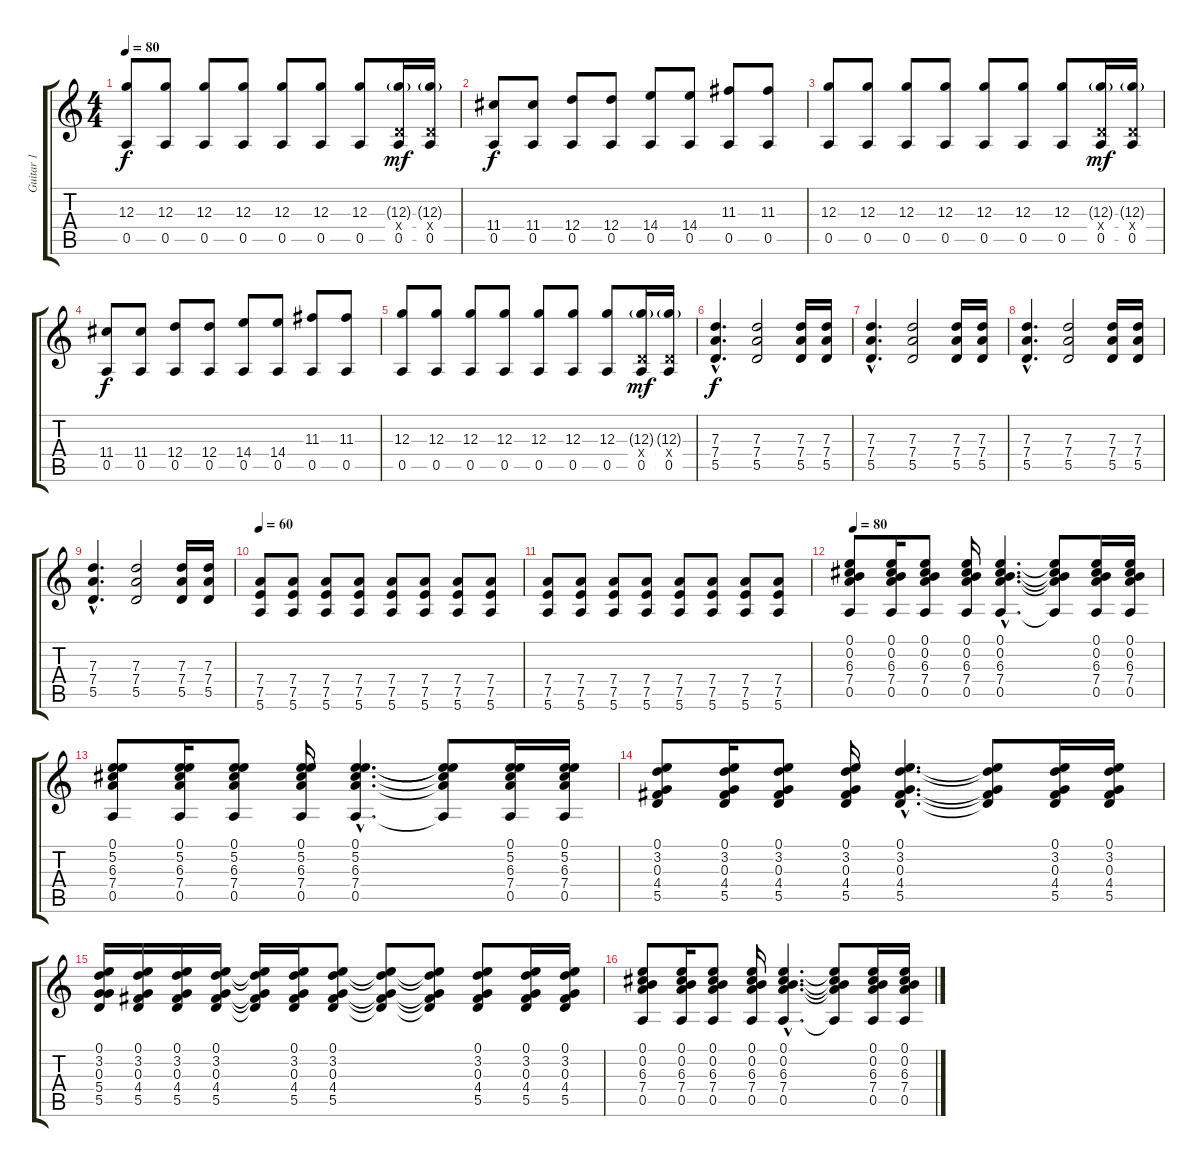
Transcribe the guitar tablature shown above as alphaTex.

\track ("Guitar 1" "Guitar 1") {instrument electricguitarjazz}
\staff {score tabs}
\tuning (E4 B3 G3 D3 A2 E2) {hide}
\ts (4 4)
\tempo 80
\clef g2
\ks c
(12.3 0.5).8{dy f} (12.3 0.5).8 (12.3 0.5).8 (12.3 0.5).8 (12.3 0.5).8 (12.3 0.5).8 (12.3 0.5).8 (12.3{g} 0.4{x} 0.5).16{dy mf} (12.3{g} 0.4{x} 0.5).16 |
(11.4 0.5).8{dy f} (11.4 0.5).8 (12.4 0.5).8 (12.4 0.5).8 (14.4 0.5).8 (14.4 0.5).8 (11.3 0.5).8 (11.3 0.5).8 |
(12.3 0.5).8 (12.3 0.5).8 (12.3 0.5).8 (12.3 0.5).8 (12.3 0.5).8 (12.3 0.5).8 (12.3 0.5).8 (12.3{g} 0.4{x} 0.5).16{dy mf} (12.3{g} 0.4{x} 0.5).16 |
(11.4 0.5).8{dy f} (11.4 0.5).8 (12.4 0.5).8 (12.4 0.5).8 (14.4 0.5).8 (14.4 0.5).8 (11.3 0.5).8 (11.3 0.5).8 |
(12.3 0.5).8 (12.3 0.5).8 (12.3 0.5).8 (12.3 0.5).8 (12.3 0.5).8 (12.3 0.5).8 (12.3 0.5).8 (12.3{g} 0.4{x} 0.5).16{dy mf} (12.3{g} 0.4{x} 0.5).16 |
(7.3{hac} 7.4{hac} 5.5{hac}).4{d dy f} (7.3 7.4 5.5).2 (7.3 7.4 5.5).16 (7.3 7.4 5.5).16 |
(7.3{hac} 7.4{hac} 5.5{hac}).4{d} (7.3 7.4 5.5).2 (7.3 7.4 5.5).16 (7.3 7.4 5.5).16 |
(7.3{hac} 7.4{hac} 5.5{hac}).4{d} (7.3 7.4 5.5).2 (7.3 7.4 5.5).16 (7.3 7.4 5.5).16 |
(7.3{hac} 7.4{hac} 5.5{hac}).4{d} (7.3 7.4 5.5).2 (7.3 7.4 5.5).16 (7.3 7.4 5.5).16 |
\tempo 60
(7.4 7.5 5.6).8 (7.4 7.5 5.6).8 (7.4 7.5 5.6).8 (7.4 7.5 5.6).8 (7.4 7.5 5.6).8 (7.4 7.5 5.6).8 (7.4 7.5 5.6).8 (7.4 7.5 5.6).8 |
(7.4 7.5 5.6).8 (7.4 7.5 5.6).8 (7.4 7.5 5.6).8 (7.4 7.5 5.6).8 (7.4 7.5 5.6).8 (7.4 7.5 5.6).8 (7.4 7.5 5.6).8 (7.4 7.5 5.6).8 |
\tempo 80
(0.1 0.2 6.3 7.4 0.5).8{volume 0 instrument electricguitarjazz} (0.1 0.2 6.3 7.4 0.5).16{volume 10} (0.1 0.2 6.3 7.4 0.5).8 (0.1 0.2 6.3 7.4 0.5).16 (0.1{hac} 0.2{hac} 6.3{hac} 7.4{hac} 0.5{hac}).4{d} (0.1{t} 0.2{t} 6.3{t} 7.4{t} 0.5{t}).8 (0.1 0.2 6.3 7.4 0.5).16 (0.1 0.2 6.3 7.4 0.5).16 |
(0.1 5.2 6.3 7.4 0.5).8 (0.1 5.2 6.3 7.4 0.5).16 (0.1 5.2 6.3 7.4 0.5).8 (0.1 5.2 6.3 7.4 0.5).16 (0.1{hac} 5.2{hac} 6.3{hac} 7.4{hac} 0.5{hac}).4{d} (0.1{t} 5.2{t} 6.3{t} 7.4{t} 0.5{t}).8 (0.1 5.2 6.3 7.4 0.5).16 (0.1 5.2 6.3 7.4 0.5).16 |
(0.1 3.2 0.3 4.4 5.5).8 (0.1 3.2 0.3 4.4 5.5).16 (0.1 3.2 0.3 4.4 5.5).8 (0.1 3.2 0.3 4.4 5.5).16 (0.1{hac} 3.2{hac} 0.3{hac} 4.4{hac} 5.5{hac}).4{d} (0.1{t} 3.2{t} 0.3{t} 4.4{t} 5.5{t}).8 (0.1 3.2 0.3 4.4 5.5).16 (0.1 3.2 0.3 4.4 5.5).16 |
(0.1 3.2 0.3 5.4 5.5).16 (0.1 3.2 0.3 4.4 5.5).16 (0.1 3.2 0.3 4.4 5.5).16 (0.1 3.2 0.3 4.4 5.5).16 (0.1{t} 3.2{t} 0.3{t} 4.4{t} 5.5{t}).16 (0.1 3.2 0.3 4.4 5.5).16 (0.1 3.2 0.3 4.4 5.5).8 (0.1{t} 3.2{t} 0.3{t} 4.4{t} 5.5{t}).8 (0.1{t} 3.2{t} 0.3{t} 4.4{t} 5.5{t}).8 (0.1 3.2 0.3 4.4 5.5).8 (0.1 3.2 0.3 4.4 5.5).16 (0.1 3.2 0.3 4.4 5.5).16 |
(0.1 0.2 6.3 7.4 0.5).8 (0.1 0.2 6.3 7.4 0.5).16 (0.1 0.2 6.3 7.4 0.5).8 (0.1 0.2 6.3 7.4 0.5).16 (0.1{hac} 0.2{hac} 6.3{hac} 7.4{hac} 0.5{hac}).4{d} (0.1{t} 0.2{t} 6.3{t} 7.4{t} 0.5{t}).8 (0.1 0.2 6.3 7.4 0.5).16 (0.1 0.2 6.3 7.4 0.5).16
